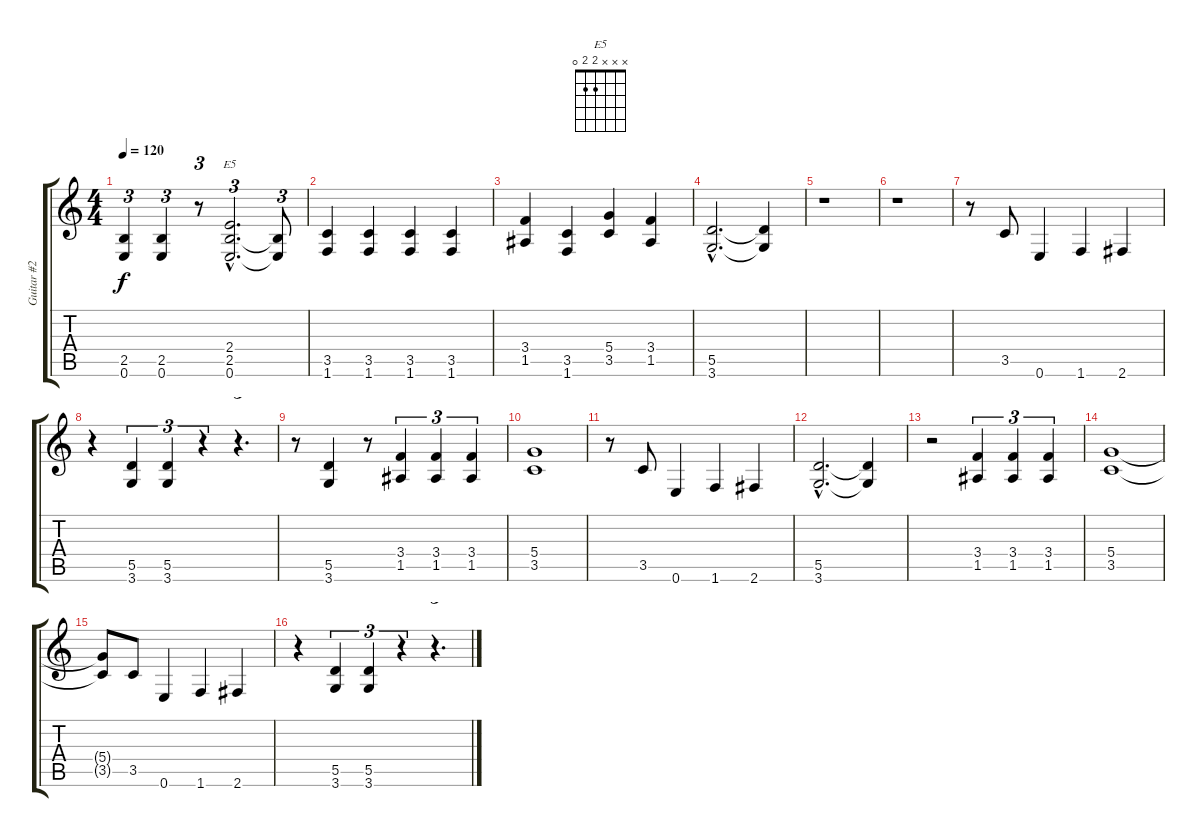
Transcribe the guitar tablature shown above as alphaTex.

\track ("Guitar #2" "Guitar #2") {instrument distortionguitar}
\staff {score tabs}
\tuning (E4 B3 G3 D3 A2 E2) {hide}
\chord ("E5" x x x 2 2 0)
\ts (4 4)
\tempo 120
\clef g2
\ks c
(2.5 0.6).4{tu (3 2) dy f} (2.5 0.6).4{tu (3 2)} r.8{tu (3 2)} (2.4{hac} 2.5{hac} 0.6{hac}).2{d tu (3 2) ch "E5"} (2.5{t} 0.6{t}).8{tu (3 2)} |
(3.5 1.6).4 (3.5 1.6).4 (3.5 1.6).4 (3.5 1.6).4 |
(3.4 1.5).4 (3.5 1.6).4 (5.4 3.5).4 (3.4 1.5).4 |
(5.5{hac} 3.6{hac}).2{d} (5.5{t} 3.6{t}).4 |
r.1 |
r.1 |
r.8 3.5.8 0.6.4 1.6.4 2.6.4 |
r.4 (5.5 3.6).4{tu (3 2)} (5.5 3.6).4{tu (3 2)} r.4{tu (3 2)} r.4{d tu (3 2)} |
r.8 (5.5 3.6).4 r.8 (3.4 1.5).4{tu (3 2)} (3.4 1.5).4{tu (3 2)} (3.4 1.5).4{tu (3 2)} |
(5.4 3.5).1 |
r.8 3.5.8 0.6.4 1.6.4 2.6.4 |
(5.5{hac} 3.6{hac}).2{d} (5.5{t} 3.6{t}).4 |
r.2 (3.4 1.5).4{tu (3 2)} (3.4 1.5).4{tu (3 2)} (3.4 1.5).4{tu (3 2)} |
(5.4 3.5).1 |
(5.4{t} 3.5{t}).8 3.5.8 0.6.4 1.6.4 2.6.4 |
r.4 (5.5 3.6).4{tu (3 2)} (5.5 3.6).4{tu (3 2)} r.4{tu (3 2)} r.4{d tu (3 2)}
